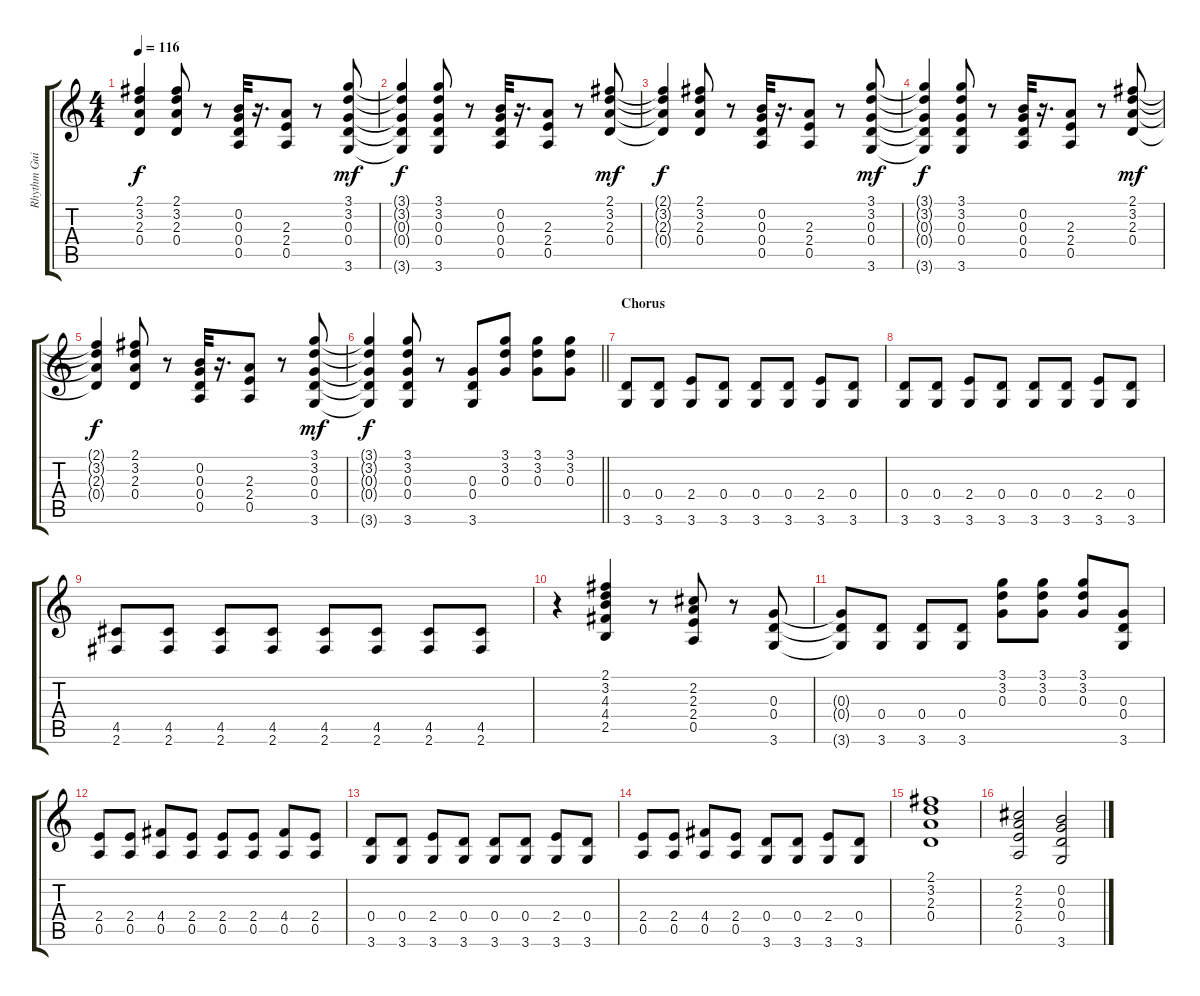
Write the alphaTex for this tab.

\track ("Rhythm Guitar 2" "Rhythm Gui") {instrument overdrivenguitar}
\staff {score tabs}
\tuning (E4 B3 G3 D3 A2 E2) {hide}
\ts (4 4)
\tempo 116
\clef g2
\ks c
(2.1{t} 3.2{t} 2.3{t} 0.4{t}).4{dy f} (2.1 3.2 2.3 0.4).8 r.8 (0.2 0.3 0.4 0.5).32 r.16{d} (2.3 2.4 0.5).8 r.8 (3.1 3.2 0.3 0.4 3.6).8{dy mf} |
(3.1{t} 3.2{t} 0.3{t} 0.4{t} 3.6{t}).4{dy f} (3.1 3.2 0.3 0.4 3.6).8 r.8 (0.2 0.3 0.4 0.5).32 r.16{d} (2.3 2.4 0.5).8 r.8 (2.1 3.2 2.3 0.4).8{dy mf} |
(2.1{t} 3.2{t} 2.3{t} 0.4{t}).4{dy f} (2.1 3.2 2.3 0.4).8 r.8 (0.2 0.3 0.4 0.5).32 r.16{d} (2.3 2.4 0.5).8 r.8 (3.1 3.2 0.3 0.4 3.6).8{dy mf} |
(3.1{t} 3.2{t} 0.3{t} 0.4{t} 3.6{t}).4{dy f} (3.1 3.2 0.3 0.4 3.6).8 r.8 (0.2 0.3 0.4 0.5).32 r.16{d} (2.3 2.4 0.5).8 r.8 (2.1 3.2 2.3 0.4).8{dy mf} |
(2.1{t} 3.2{t} 2.3{t} 0.4{t}).4{dy f} (2.1 3.2 2.3 0.4).8 r.8 (0.2 0.3 0.4 0.5).32 r.16{d} (2.3 2.4 0.5).8 r.8 (3.1 3.2 0.3 0.4 3.6).8{dy mf} |
\barLineRight lightlight
(3.1{t} 3.2{t} 0.3{t} 0.4{t} 3.6{t}).4{dy f} (3.1 3.2 0.3 0.4 3.6).8 r.8 (0.3 0.4 3.6).8 (3.1 3.2 0.3).8 (3.1 3.2 0.3).8 (3.1 3.2 0.3).8 |
\section ("" "Chorus")
(0.4 3.6).8 (0.4 3.6).8 (2.4 3.6).8 (0.4 3.6).8 (0.4 3.6).8 (0.4 3.6).8 (2.4 3.6).8 (0.4 3.6).8 |
(0.4 3.6).8 (0.4 3.6).8 (2.4 3.6).8 (0.4 3.6).8 (0.4 3.6).8 (0.4 3.6).8 (2.4 3.6).8 (0.4 3.6).8 |
(4.5 2.6).8 (4.5 2.6).8 (4.5 2.6).8 (4.5 2.6).8 (4.5 2.6).8 (4.5 2.6).8 (4.5 2.6).8 (4.5 2.6).8 |
r.4 (2.1 3.2 4.3 4.4 2.5).4 r.8 (2.2 2.3 2.4 0.5).8 r.8 (0.3 0.4 3.6).8 |
(0.3{t} 0.4{t} 3.6{t}).8 (0.4 3.6).8 (0.4 3.6).8 (0.4 3.6).8 (3.1 3.2 0.3).8 (3.1 3.2 0.3).8 (3.1 3.2 0.3).8 (0.3 0.4 3.6).8 |
(2.4 0.5).8 (2.4 0.5).8 (4.4 0.5).8 (2.4 0.5).8 (2.4 0.5).8 (2.4 0.5).8 (4.4 0.5).8 (2.4 0.5).8 |
(0.4 3.6).8 (0.4 3.6).8 (2.4 3.6).8 (0.4 3.6).8 (0.4 3.6).8 (0.4 3.6).8 (2.4 3.6).8 (0.4 3.6).8 |
(2.4 0.5).8 (2.4 0.5).8 (4.4 0.5).8 (2.4 0.5).8 (0.4 3.6).8 (0.4 3.6).8 (2.4 3.6).8 (0.4 3.6).8 |
(2.1 3.2 2.3 0.4).1 |
(2.2 2.3 2.4 0.5).2 (0.2 0.3 0.4 3.6).2
